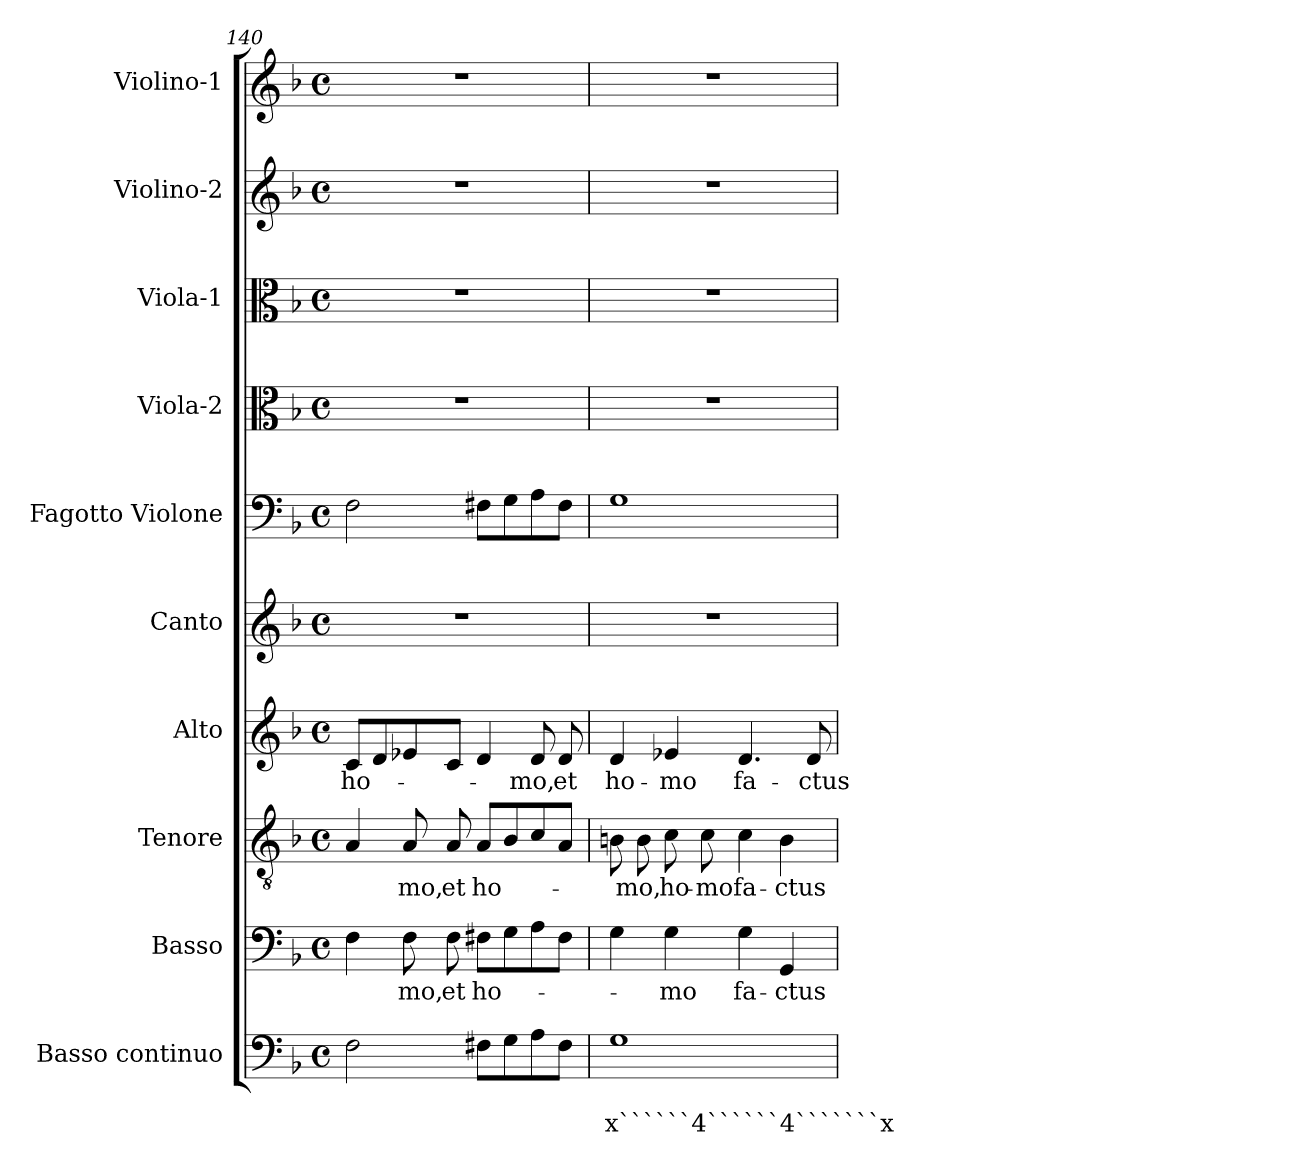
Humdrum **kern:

**kern	**text	**text	**kern	**text	**kern	**text	**kern	**text	**kern	**kern	**kern	**kern	**kern	**kern
*part10	*part10	*part10	*part9	*part9	*part8	*part8	*part7	*part7	*part6	*part5	*part4	*part3	*part2	*part1
*staff10	*staff10	*staff10	*staff9	*staff9	*staff8	*staff8	*staff7	*staff7	*staff6	*staff5	*staff4	*staff3	*staff2	*staff1
*I"Basso continuo	*	*	*I"Basso	*	*I"Tenore	*	*I"Alto	*	*I"Canto	*I"Fagotto Violone	*I"Viola-2	*I"Viola-1	*I"Violino-2	*I"Violino-1
!!LO:PB:g=z
*clefF4	*	*	*clefF4	*	*clefGv2	*	*clefG2	*	*clefG2	*clefF4	*clefC3	*clefC3	*clefG2	*clefG2
*k[b-]	*	*	*k[b-]	*	*k[b-]	*	*k[b-]	*	*k[b-]	*k[b-]	*k[b-]	*k[b-]	*k[b-]	*k[b-]
*F:	*	*	*F:	*	*F:	*	*F:	*	*F:	*F:	*F:	*F:	*F:	*F:
*M4/4	*	*	*M4/4	*	*M4/4	*	*M4/4	*	*M4/4	*M4/4	*M4/4	*M4/4	*M4/4	*M4/4
*met(c)	*	*	*met(c)	*	*met(c)	*	*met(c)	*	*met(c)	*met(c)	*met(c)	*met(c)	*met(c)	*met(c)
=140	=140	=140	=140	=140	=140	=140	=140	=140	=140	=140	=140	=140	=140	=140
!	!	!	!	!	!	!	!	!LO:LY:b	!	!	!	!	!	!
2F\	.	.	4F\	.	4A/	.	8c/L	ho-	1r	2F\	1r	1r	1r	1r
.	.	.	.	.	.	.	8d/	.	.	.	.	.	.	.
!	!	!	!	!LO:LY:b	!	!	!	!	!	!	!	!	!	!
!	!	!	!	!	!	!LO:LY:b	!	!	!	!	!	!	!	!
.	.	.	8F\	-mo,	8A/	-mo,	8e-X/	.	.	.	.	.	.	.
!	!	!	!	!LO:LY:b	!	!	!	!	!	!	!	!	!	!
!	!	!	!	!	!	!LO:LY:b	!	!	!	!	!	!	!	!
.	.	.	8F\	et	8A/	et	8c/J	.	.	.	.	.	.	.
!	!	!	!	!LO:LY:b	!	!	!	!	!	!	!	!	!	!
!	!	!	!	!	!	!LO:LY:b	!	!	!	!	!	!	!	!
8F#X\L	.	.	8F#X\L	ho-	8A/L	ho-	4d/	.	.	8F#X\L	.	.	.	.
8G\	.	.	8G\	.	8B-/	.	.	.	.	8G\	.	.	.	.
!	!	!	!	!	!	!	!	!LO:LY:b	!	!	!	!	!	!
8A\	.	.	8A\	.	8c/	.	8d/	-mo,	.	8A\	.	.	.	.
!	!	!	!	!	!	!	!	!LO:LY:b	!	!	!	!	!	!
8F#\J	.	.	8F#\J	.	8A/J	.	8d/	et	.	8F#\J	.	.	.	.
=141	=141	=141	=141	=141	=141	=141	=141	=141	=141	=141	=141	=141	=141	=141
!	!	!LO:LY:b	!	!	!	!	!	!	!	!	!	!	!	!
!	!	!	!	!	!	!	!	!LO:LY:b	!	!	!	!	!	!
1G	.	x``````4``````4```````x	4G\	.	8Bn\	.	4d/	ho-	1r	1G	1r	1r	1r	1r
!	!	!	!	!	!	!LO:LY:b	!	!	!	!	!	!	!	!
.	.	.	.	.	8B\	-mo,	.	.	.	.	.	.	.	.
!	!	!	!	!LO:LY:b	!	!	!	!	!	!	!	!	!	!
!	!	!	!	!	!	!LO:LY:b	!	!	!	!	!	!	!	!
!	!	!	!	!	!	!	!	!LO:LY:b	!	!	!	!	!	!
.	.	.	4G\	-mo	8c\	ho-	4e-X/	-mo	.	.	.	.	.	.
!	!	!	!	!	!	!LO:LY:b	!	!	!	!	!	!	!	!
.	.	.	.	.	8c\	-mo	.	.	.	.	.	.	.	.
!	!	!	!	!LO:LY:b	!	!	!	!	!	!	!	!	!	!
!	!	!	!	!	!	!LO:LY:b	!	!	!	!	!	!	!	!
!	!	!	!	!	!	!	!	!LO:LY:b	!	!	!	!	!	!
.	.	.	4G\	fa-	4c\	fa-	4.d/	fa-	.	.	.	.	.	.
!	!	!	!	!LO:LY:b	!	!	!	!	!	!	!	!	!	!
!	!	!	!	!	!	!LO:LY:b	!	!	!	!	!	!	!	!
.	.	.	4GG/	-ctus	4B\	-ctus	.	.	.	.	.	.	.	.
!	!	!	!	!	!	!	!	!LO:LY:b	!	!	!	!	!	!
.	.	.	.	.	.	.	8d/	-ctus	.	.	.	.	.	.
=	=	=	=	=	=	=	=	=	=	=	=	=	=	=
*-	*-	*-	*-	*-	*-	*-	*-	*-	*-	*-	*-	*-	*-	*-
